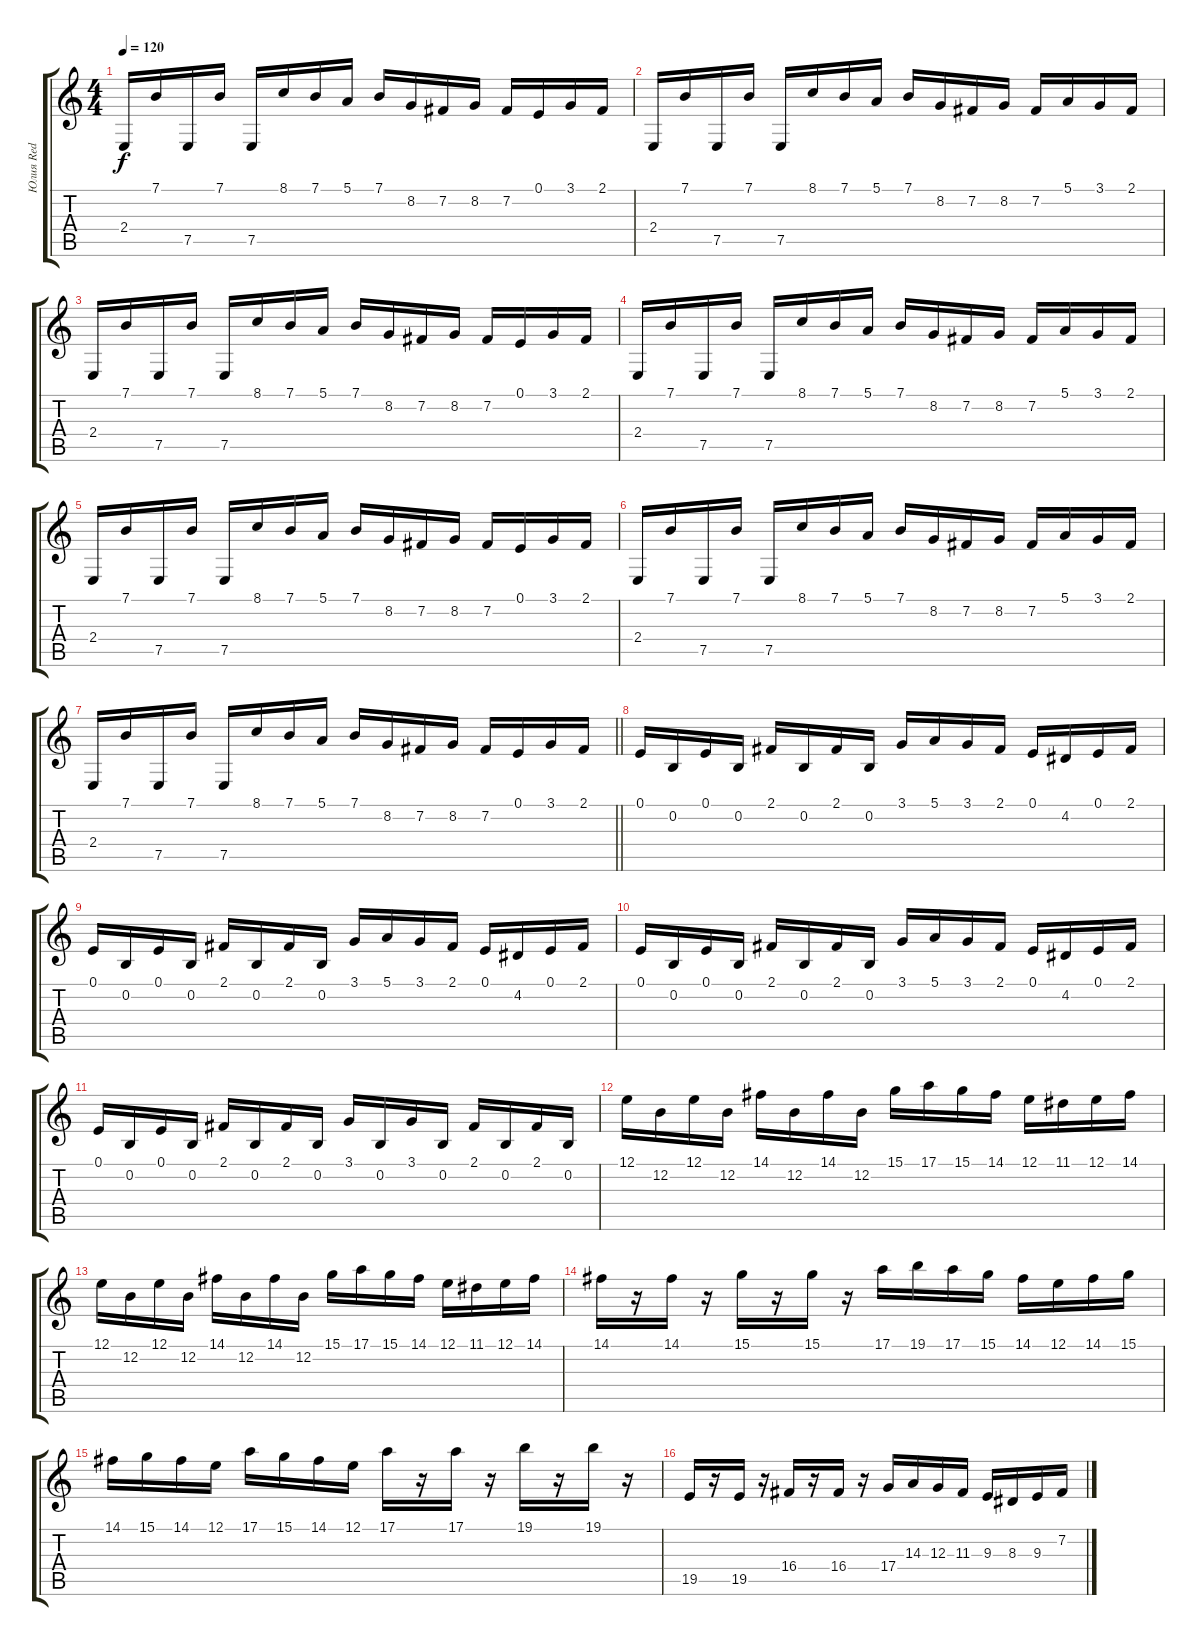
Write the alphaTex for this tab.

\track ("Юлия Red" "Юлия Red") {instrument electricgrandpiano}
\staff {score tabs}
\tuning (E4 B3 G3 D3 A2 E2) {hide}
\ts (4 4)
\tempo 120
\clef g2
\ks c
2.4.16{dy f} 7.1.16 7.5.16 7.1.16 7.5.16 8.1.16 7.1.16 5.1.16 7.1.16 8.2.16 7.2.16 8.2.16 7.2.16 0.1.16 3.1.16 2.1.16 |
2.4.16 7.1.16 7.5.16 7.1.16 7.5.16 8.1.16 7.1.16 5.1.16 7.1.16 8.2.16 7.2.16 8.2.16 7.2.16 5.1.16 3.1.16 2.1.16 |
2.4.16 7.1.16 7.5.16 7.1.16 7.5.16 8.1.16 7.1.16 5.1.16 7.1.16 8.2.16 7.2.16 8.2.16 7.2.16 0.1.16 3.1.16 2.1.16 |
2.4.16 7.1.16 7.5.16 7.1.16 7.5.16 8.1.16 7.1.16 5.1.16 7.1.16 8.2.16 7.2.16 8.2.16 7.2.16 5.1.16 3.1.16 2.1.16 |
2.4.16 7.1.16 7.5.16 7.1.16 7.5.16 8.1.16 7.1.16 5.1.16 7.1.16 8.2.16 7.2.16 8.2.16 7.2.16 0.1.16 3.1.16 2.1.16 |
2.4.16 7.1.16 7.5.16 7.1.16 7.5.16 8.1.16 7.1.16 5.1.16 7.1.16 8.2.16 7.2.16 8.2.16 7.2.16 5.1.16 3.1.16 2.1.16 |
\barLineRight lightlight
2.4.16 7.1.16 7.5.16 7.1.16 7.5.16 8.1.16 7.1.16 5.1.16 7.1.16 8.2.16 7.2.16 8.2.16 7.2.16 0.1.16 3.1.16 2.1.16 |
0.1.16 0.2.16 0.1.16 0.2.16 2.1.16 0.2.16 2.1.16 0.2.16 3.1.16 5.1.16 3.1.16 2.1.16 0.1.16 4.2.16 0.1.16 2.1.16 |
0.1.16 0.2.16 0.1.16 0.2.16 2.1.16 0.2.16 2.1.16 0.2.16 3.1.16 5.1.16 3.1.16 2.1.16 0.1.16 4.2.16 0.1.16 2.1.16 |
0.1.16 0.2.16 0.1.16 0.2.16 2.1.16 0.2.16 2.1.16 0.2.16 3.1.16 5.1.16 3.1.16 2.1.16 0.1.16 4.2.16 0.1.16 2.1.16 |
0.1.16 0.2.16 0.1.16 0.2.16 2.1.16 0.2.16 2.1.16 0.2.16 3.1.16 0.2.16 3.1.16 0.2.16 2.1.16 0.2.16 2.1.16 0.2.16 |
12.1.16 12.2.16 12.1.16 12.2.16 14.1.16 12.2.16 14.1.16 12.2.16 15.1.16 17.1.16 15.1.16 14.1.16 12.1.16 11.1.16 12.1.16 14.1.16 |
12.1.16 12.2.16 12.1.16 12.2.16 14.1.16 12.2.16 14.1.16 12.2.16 15.1.16 17.1.16 15.1.16 14.1.16 12.1.16 11.1.16 12.1.16 14.1.16 |
14.1.16 r.16 14.1.16 r.16 15.1.16 r.16 15.1.16 r.16 17.1.16 19.1.16 17.1.16 15.1.16 14.1.16 12.1.16 14.1.16 15.1.16 |
14.1.16 15.1.16 14.1.16 12.1.16 17.1.16 15.1.16 14.1.16 12.1.16 17.1.16 r.16 17.1.16 r.16 19.1.16 r.16 19.1.16 r.16 |
19.5.16 r.16 19.5.16 r.16 16.4.16 r.16 16.4.16 r.16 17.4.16 14.3.16 12.3.16 11.3.16 9.3.16 8.3.16 9.3.16 7.2.16
